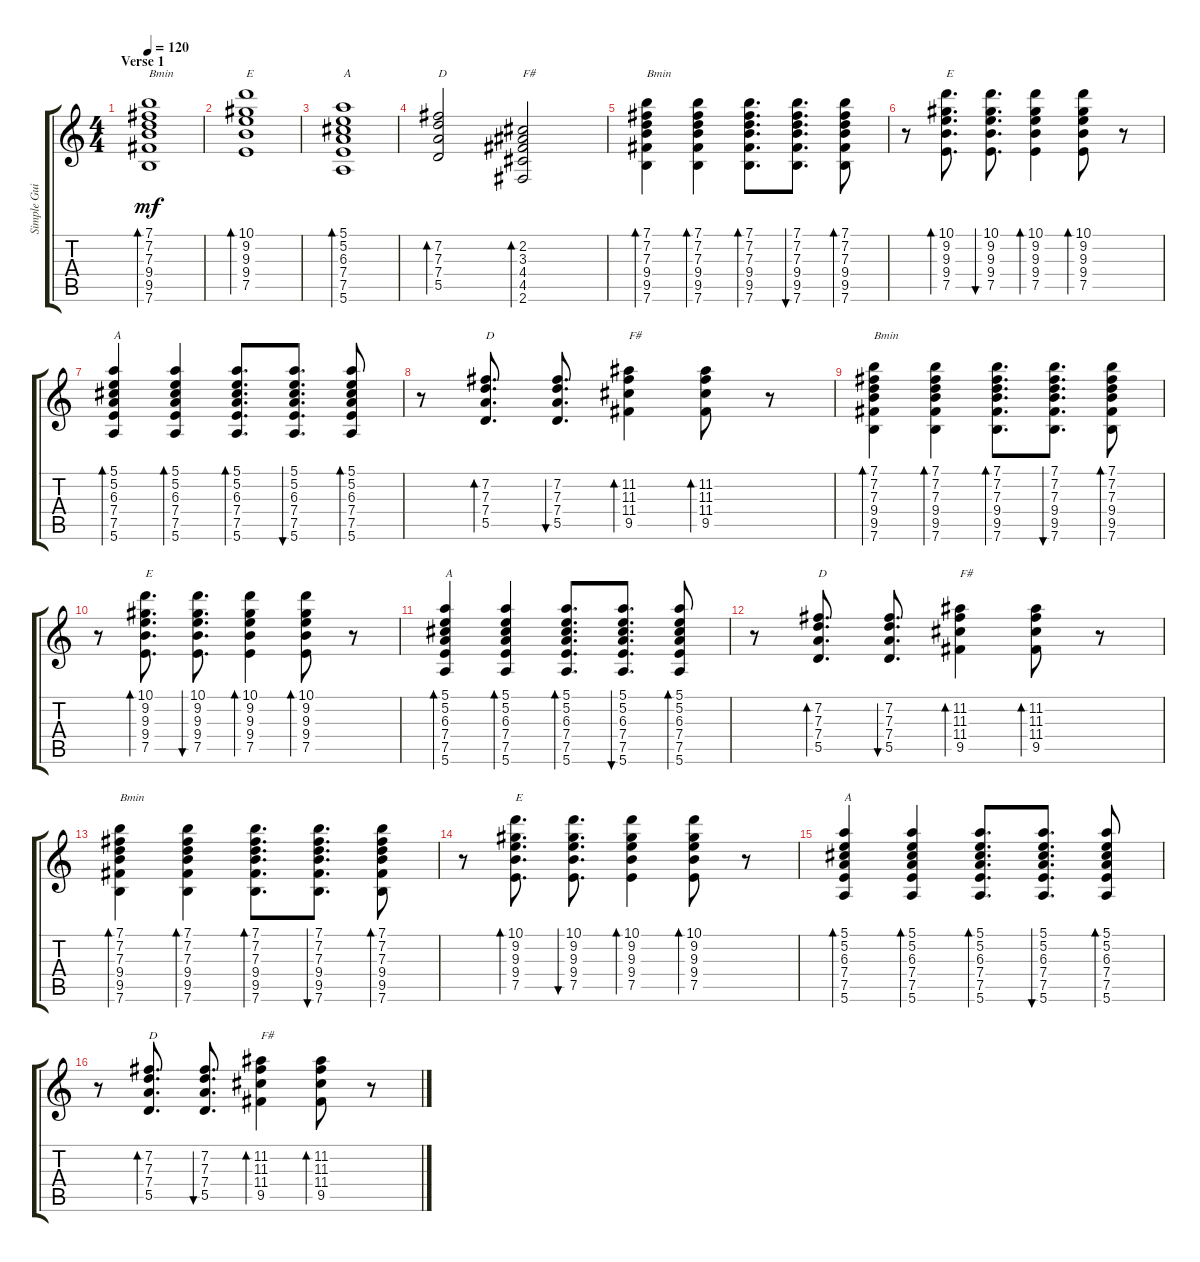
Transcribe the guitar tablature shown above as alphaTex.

\track ("Simple Guitar" "Simple Gui") {instrument electricguitarclean}
\staff {score tabs}
\tuning (E4 B3 G3 D3 A2 E2) {hide}
\ts (4 4)
\section ("" "Verse 1")
\tempo 120
\clef g2
\ks c
(7.1 7.2 7.3 9.4 9.5 7.6).1{bd 30 txt "Bmin" dy mf instrument electricguitarclean} |
(10.1 9.2 9.3 9.4 7.5).1{bd 30 txt "E"} |
(5.1 5.2 6.3 7.4 7.5 5.6).1{bd 30 txt "A"} |
(7.2 7.3 7.4 5.5).2{bd 30 txt "D"} (2.2 3.3 4.4 4.5 2.6).2{bd 30 txt "F#"} |
(7.1 7.2 7.3 9.4 9.5 7.6).4{bd 30 txt "Bmin"} (7.1 7.2 7.3 9.4 9.5 7.6).4{bd 30} (7.1 7.2 7.3 9.4 9.5 7.6).8{d bd 30} (7.1 7.2 7.3 9.4 9.5 7.6).8{d bu 30} (7.1 7.2 7.3 9.4 9.5 7.6).8{bd 30} |
r.8 (10.1 9.2 9.3 9.4 7.5).8{d bd 30 txt "E"} (10.1 9.2 9.3 9.4 7.5).8{d bu 30} (10.1 9.2 9.3 9.4 7.5).4{bd 30} (10.1 9.2 9.3 9.4 7.5).8{bd 30} r.8 |
(5.1 5.2 6.3 7.4 7.5 5.6).4{bd 30 txt "A"} (5.1 5.2 6.3 7.4 7.5 5.6).4{bd 30} (5.1 5.2 6.3 7.4 7.5 5.6).8{d bd 30} (5.1 5.2 6.3 7.4 7.5 5.6).8{d bu 30} (5.1 5.2 6.3 7.4 7.5 5.6).8{bd 30} |
r.8 (7.2 7.3 7.4 5.5).8{d bd 30 txt "D"} (7.2 7.3 7.4 5.5).8{d bu 30} (11.2 11.3 11.4 9.5).4{bd 30 txt "F#"} (11.2 11.3 11.4 9.5).8{bd 30} r.8 |
(7.1 7.2 7.3 9.4 9.5 7.6).4{bd 30 txt "Bmin"} (7.1 7.2 7.3 9.4 9.5 7.6).4{bd 30} (7.1 7.2 7.3 9.4 9.5 7.6).8{d bd 30} (7.1 7.2 7.3 9.4 9.5 7.6).8{d bu 30} (7.1 7.2 7.3 9.4 9.5 7.6).8{bd 30} |
r.8 (10.1 9.2 9.3 9.4 7.5).8{d bd 30 txt "E"} (10.1 9.2 9.3 9.4 7.5).8{d bu 30} (10.1 9.2 9.3 9.4 7.5).4{bd 30} (10.1 9.2 9.3 9.4 7.5).8{bd 30} r.8 |
(5.1 5.2 6.3 7.4 7.5 5.6).4{bd 30 txt "A"} (5.1 5.2 6.3 7.4 7.5 5.6).4{bd 30} (5.1 5.2 6.3 7.4 7.5 5.6).8{d bd 30} (5.1 5.2 6.3 7.4 7.5 5.6).8{d bu 30} (5.1 5.2 6.3 7.4 7.5 5.6).8{bd 30} |
r.8 (7.2 7.3 7.4 5.5).8{d bd 30 txt "D"} (7.2 7.3 7.4 5.5).8{d bu 30} (11.2 11.3 11.4 9.5).4{bd 30 txt "F#"} (11.2 11.3 11.4 9.5).8{bd 30} r.8 |
(7.1 7.2 7.3 9.4 9.5 7.6).4{bd 30 txt "Bmin"} (7.1 7.2 7.3 9.4 9.5 7.6).4{bd 30} (7.1 7.2 7.3 9.4 9.5 7.6).8{d bd 30} (7.1 7.2 7.3 9.4 9.5 7.6).8{d bu 30} (7.1 7.2 7.3 9.4 9.5 7.6).8{bd 30} |
r.8 (10.1 9.2 9.3 9.4 7.5).8{d bd 30 txt "E"} (10.1 9.2 9.3 9.4 7.5).8{d bu 30} (10.1 9.2 9.3 9.4 7.5).4{bd 30} (10.1 9.2 9.3 9.4 7.5).8{bd 30} r.8 |
(5.1 5.2 6.3 7.4 7.5 5.6).4{bd 30 txt "A"} (5.1 5.2 6.3 7.4 7.5 5.6).4{bd 30} (5.1 5.2 6.3 7.4 7.5 5.6).8{d bd 30} (5.1 5.2 6.3 7.4 7.5 5.6).8{d bu 30} (5.1 5.2 6.3 7.4 7.5 5.6).8{bd 30} |
r.8 (7.2 7.3 7.4 5.5).8{d bd 30 txt "D"} (7.2 7.3 7.4 5.5).8{d bu 30} (11.2 11.3 11.4 9.5).4{bd 30 txt "F#"} (11.2 11.3 11.4 9.5).8{bd 30} r.8
